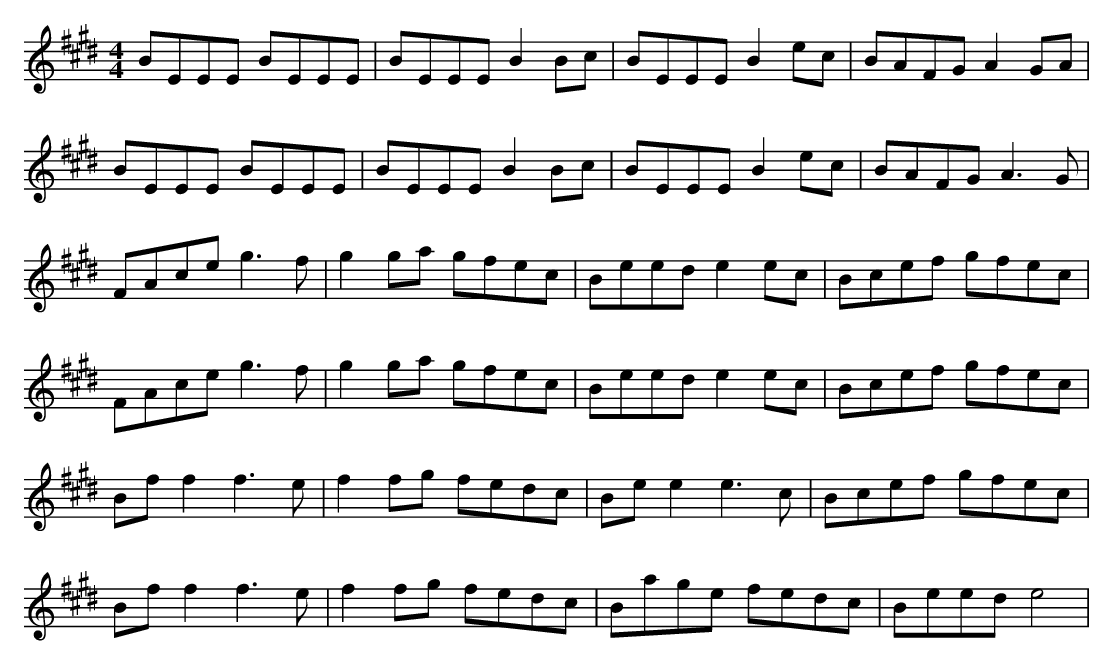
X:1
M:4/4
K:E
BEEE BEEE|BEEE B2 Bc|BEEE B2 ec|BAFG A2 GA|
BEEE BEEE|BEEE B2 Bc|BEEE B2 ec|BAFG A3 G|
FAce g3 f|g2 ga gfec|Beed e2 ec|Bcef gfec|
FAce g3 f|g2 ga gfec|Beed e2 ec|Bcef gfec|
Bf f2 f3 e|f2 fg fedc|Be e2 e3 c|Bcef gfec|
Bf f2 f3 e|f2 fg fedc|Bage fedc|Beed e4|
